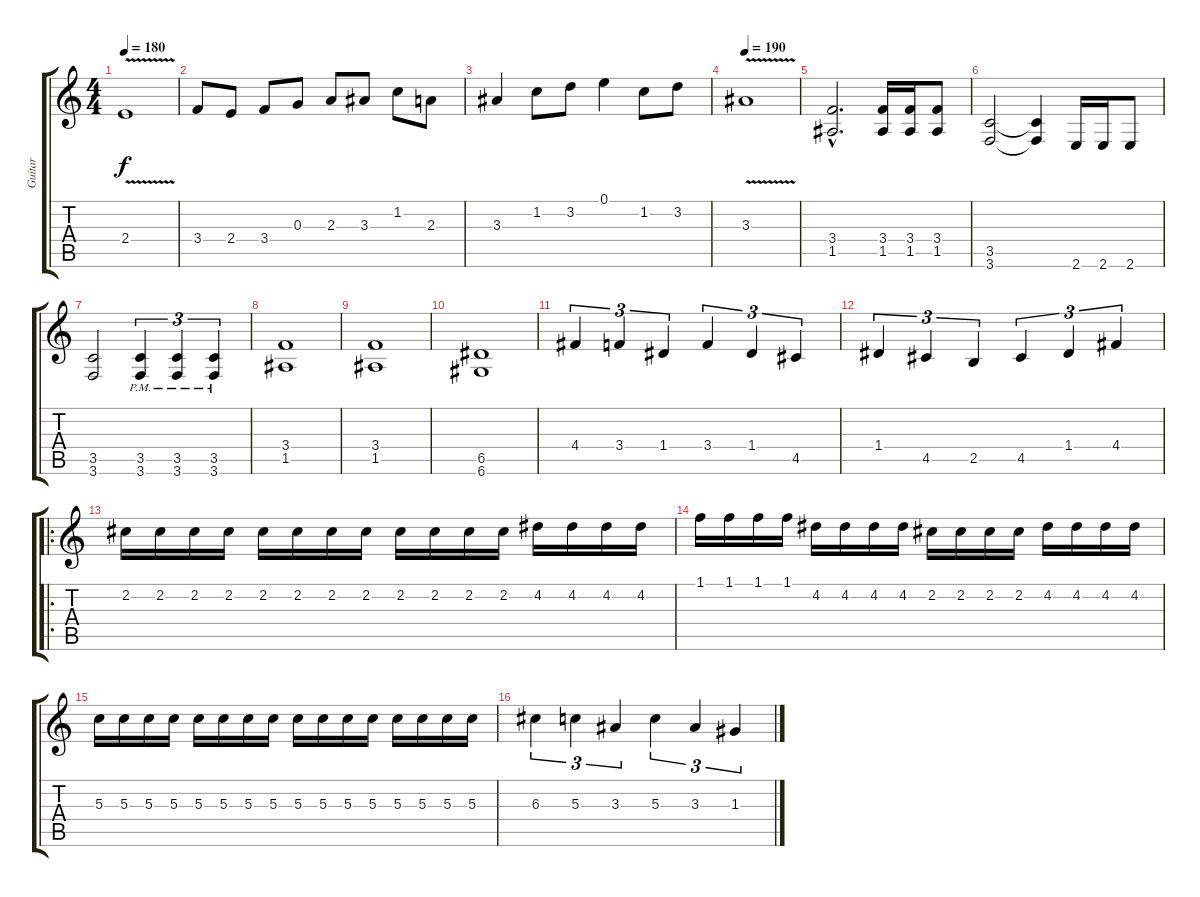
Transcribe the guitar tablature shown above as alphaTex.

\track ("Guitar " "Guitar ") {instrument distortionguitar}
\staff {score tabs}
\tuning (E4 B3 G3 D3 A2 D2) {hide}
\ts (4 4)
\tempo 180
\clef g2
\ks c
2.4{v}.1{dy f} |
3.4.8 2.4.8 3.4.8 0.3.8 2.3.8 3.3.8 1.2.8 2.3.8 |
3.3.4 1.2.8 3.2.8 0.1.4 1.2.8 3.2.8 |
\tempo 190
3.3{v}.1 |
(3.4{hac} 1.5{hac}).2{d} (3.4 1.5).16 (3.4 1.5).16 (3.4 1.5).8 |
(3.5 3.6).2 (3.5{t} 3.6{t}).4 2.6.16 2.6.16 2.6.8 |
(3.5 3.6).2 (3.5{pm} 3.6{pm}).4{tu (3 2)} (3.5{pm} 3.6).4{tu (3 2)} (3.5{pm} 3.6).4{tu (3 2)} |
(3.4 1.5).1 |
(3.4 1.5).1 |
(6.5 6.6).1 |
4.4.4{tu (3 2)} 3.4.4{tu (3 2)} 1.4.4{tu (3 2)} 3.4.4{tu (3 2)} 1.4.4{tu (3 2)} 4.5.4{tu (3 2)} |
1.4.4{tu (3 2)} 4.5.4{tu (3 2)} 2.5.4{tu (3 2)} 4.5.4{tu (3 2)} 1.4.4{tu (3 2)} 4.4.4{tu (3 2)} |
\ro
2.2.16 2.2.16 2.2.16 2.2.16 2.2.16 2.2.16 2.2.16 2.2.16 2.2.16 2.2.16 2.2.16 2.2.16 4.2.16 4.2.16 4.2.16 4.2.16 |
1.1.16 1.1.16 1.1.16 1.1.16 4.2.16 4.2.16 4.2.16 4.2.16 2.2.16 2.2.16 2.2.16 2.2.16 4.2.16 4.2.16 4.2.16 4.2.16 |
5.3.16 5.3.16 5.3.16 5.3.16 5.3.16 5.3.16 5.3.16 5.3.16 5.3.16 5.3.16 5.3.16 5.3.16 5.3.16 5.3.16 5.3.16 5.3.16 |
6.3.4{tu (3 2)} 5.3.4{tu (3 2)} 3.3.4{tu (3 2)} 5.3.4{tu (3 2)} 3.3.4{tu (3 2)} 1.3.4{tu (3 2)}
